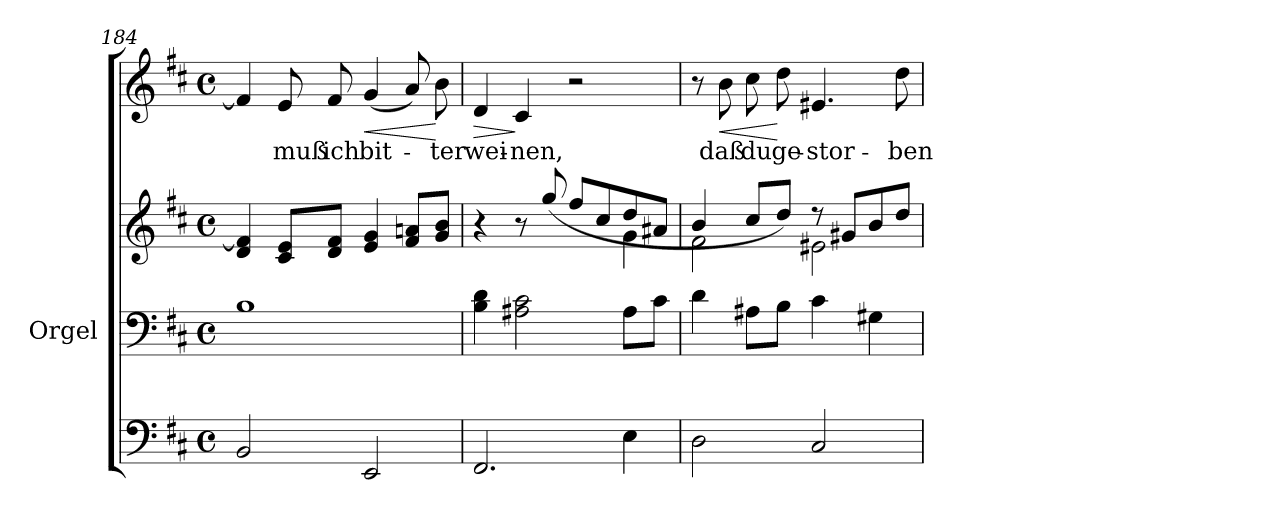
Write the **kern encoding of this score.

**kern	**kern	**kern	**kern	**text	**dynam
*part3	*part2	*part2	*part1	*part1	*part1
*staff4	*staff3	*staff2	*staff1	*staff1	*staff1
*	*I"Orgel	*	*	*	*
*	*I'Org.	*	*	*	*
*clefF4	*clefF4	*clefG2	*clefG2	*	*
*k[f#c#]	*k[f#c#]	*k[f#c#]	*k[f#c#]	*	*
*D:	*D:	*D:	*D:	*	*
*M4/4	*M4/4	*M4/4	*M4/4	*	*
*met(c)	*met(c)	*met(c)	*met(c)	*	*
=184	=184	=184	=184	=184	=184
2BB/	1B	4d/ 4f#/]	4f#/]	.	.
!	!	!	!	!LO:LY:b	!
.	.	8c#/ 8e/L	8e/	muß	.
!	!	!	!	!LO:LY:b	!
.	.	8d/ 8f#/J	8f#/	ich	.
!	!	!	!	!LO:LY:b	!LO:HP:b
2EE/	.	4e/ 4g/	(<4g/	bit-	<
.	.	8f#/ 8an/L	8a/)	.	.
!	!	!	!	!LO:LY:b	!
.	.	8g/ 8b/J	8b\	-ter	[
=185	=185	=185	=185	=185	=185
*	*	*^	*	*	*
!	!	!	!	!	!LO:LY:b	!LO:HP:b
2.FF#/	4B\ 4d\	4r	2.ryy	4d/	wei-	>
!	!	!	!	!	!LO:LY:b	!
.	2A#X\ 2c#\	8r	.	4c#/	-nen,	]
.	.	(8gg/	.	.	.	.
.	.	8ff#/L	.	2r	.	.
.	.	8cc#/	.	.	.	.
4E\	8A#\L	8dd/	4g\	.	.	.
.	8c#\J	8a#X/J	.	.	.	.
=186	=186	=186	=186	=186	=186	=186
2D\	4d\	4b/	2f#\	8r	.	.
!	!	!	!	!	!LO:LY:b	!LO:HP:b
.	.	.	.	8b\	daß	<
!	!	!	!	!	!LO:LY:b	!
.	8A#X\L	8cc#/L	.	8cc#\	du	.
!	!	!	!	!	!LO:LY:b	!
.	8B\J	8dd/J)	.	8dd\	ge-	[
!	!	!	!	!	!LO:LY:b	!
2C#/	4c#\	8r	2e#X\	4.e#X/	-stor-	.
.	.	8g#X/L	.	.	.	.
.	4G#X\	8b/	.	.	.	.
!	!	!	!	!	!LO:LY:b	!
.	.	8dd/J	.	8dd\	-ben	.
*	*	*v	*v	*	*	*
=	=	=	=	=	=
*-	*-	*-	*-	*-	*-
